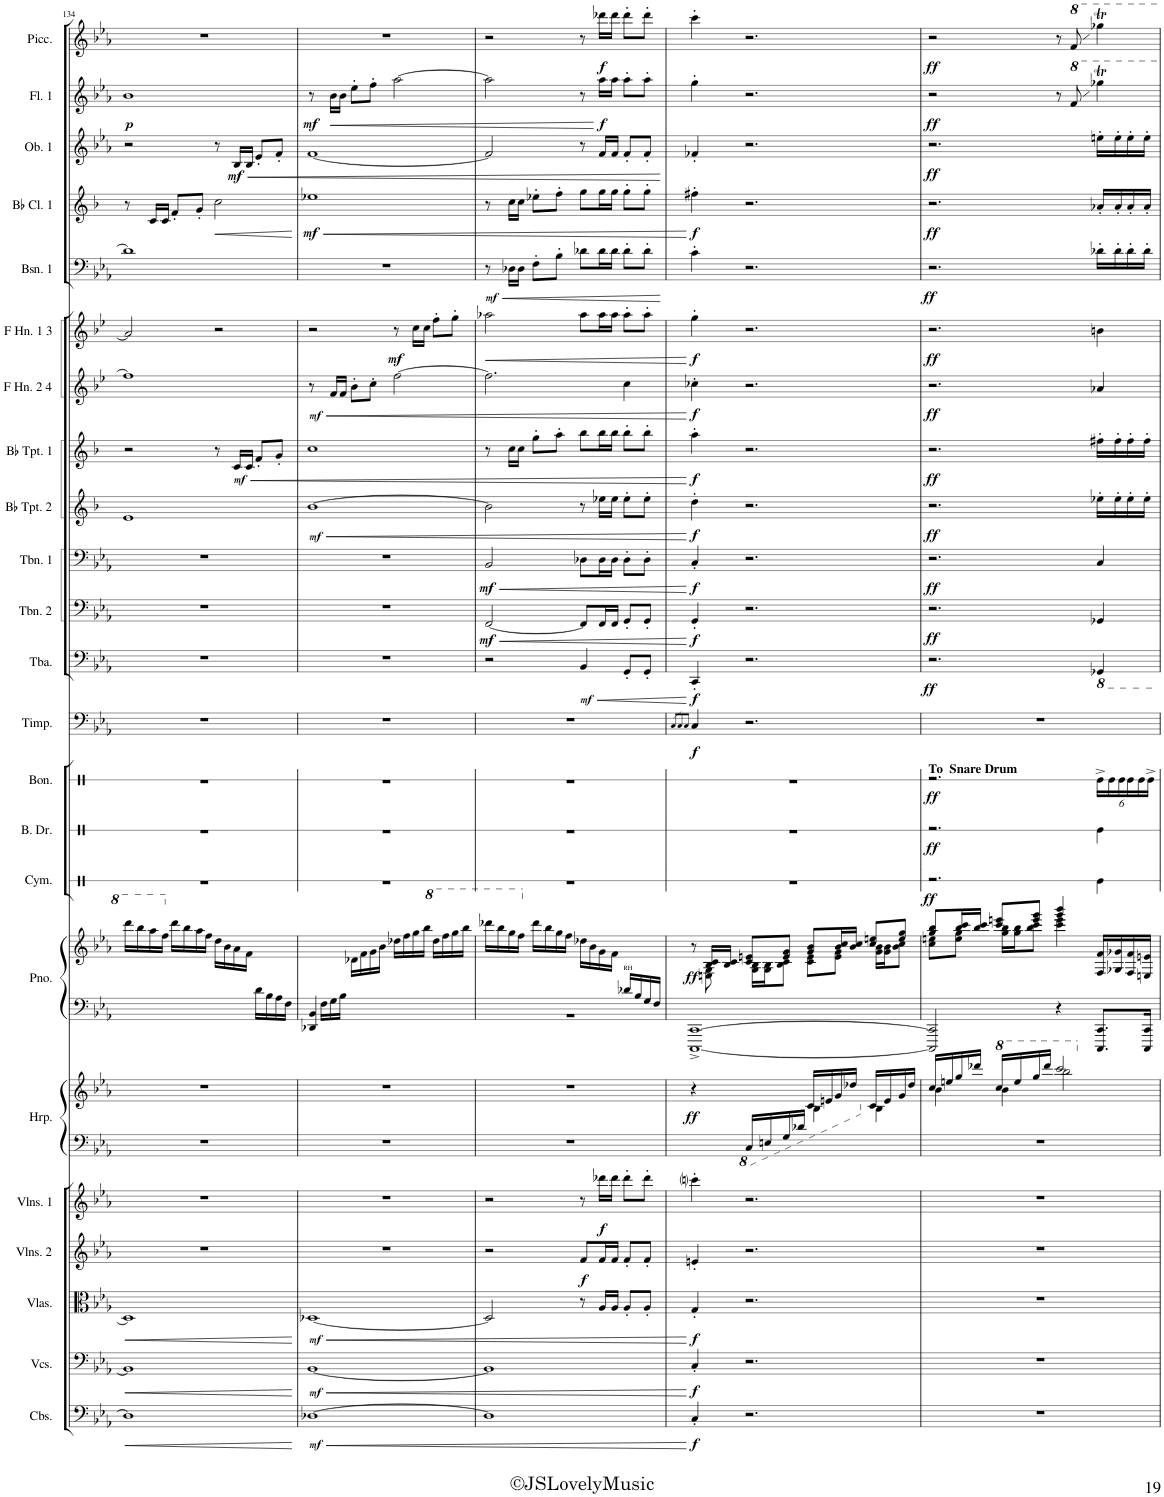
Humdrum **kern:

**kern	**dynam	**kern	**dynam	**kern	**dynam	**kern	**dynam	**kern	**dynam	**kern	**kern	**dynam	**kern	**kern	**dynam	**kern	**dynam	**kern	**dynam	**kern	**dynam	**kern	**dynam	**kern	**dynam	**kern	**dynam	**kern	**dynam	**kern	**dynam	**kern	**dynam	**kern	**dynam	**kern	**dynam	**kern	**dynam	**kern	**dynam	**kern	**dynam	**kern	**dynam	**kern	**dynam
*part23	*part23	*part22	*part22	*part21	*part21	*part20	*part20	*part19	*part19	*part18	*part18	*part18	*part17	*part17	*part17	*part16	*part16	*part15	*part15	*part14	*part14	*part13	*part13	*part12	*part12	*part11	*part11	*part10	*part10	*part9	*part9	*part8	*part8	*part7	*part7	*part6	*part6	*part5	*part5	*part4	*part4	*part3	*part3	*part2	*part2	*part1	*part1
*staff25	*staff25	*staff24	*staff24	*staff23	*staff23	*staff22	*staff22	*staff21	*staff21	*staff20	*staff19	*staff19/20	*staff18	*staff17	*staff17/18	*staff16	*staff16	*staff15	*staff15	*staff14	*staff14	*staff13	*staff13	*staff12	*staff12	*staff11	*staff11	*staff10	*staff10	*staff9	*staff9	*staff8	*staff8	*staff7	*staff7	*staff6	*staff6	*staff5	*staff5	*staff4	*staff4	*staff3	*staff3	*staff2	*staff2	*staff1	*staff1
*I"Contrabasses	*	*I"Violoncellos	*	*I"Violas	*	*I"Violins 2	*	*I"Violins 1	*	*I"Harp	*	*	*I"Piano	*	*	*I"Cymbal	*	*I"Bass Drum	*	*I"Snare Drum	*	*I"Timpani	*	*I"Tuba	*	*I"Trombone 2	*	*I"Trombone 1	*	*I"Bb Trumpet 2	*	*I"Bb Trumpet 1	*	*I"F Horn 2 &amp; 4	*	*I"F Horn 1 &amp; 3	*	*I"Bassoon 1	*	*I"Bb Clarinet 1	*	*I"Oboe 1	*	*I"Flute 1	*	*I"Piccolo	*
*I'Cbs.	*	*I'Vcs.	*	*I'Vlas.	*	*I'Vlns. 2	*	*I'Vlns. 1	*	*I'Hrp.	*	*	*I'Pno.	*	*	*I'Cym.	*	*I'B. Dr.	*	*I'Sn. Dr.	*	*I'Timp.	*	*I'Tba.	*	*I'Tbn. 2	*	*I'Tbn. 1	*	*I'Bb Tpt. 2	*	*I'Bb Tpt. 1	*	*I'F Hn. 2 4	*	*I'F Hn. 1 3	*	*I'Bsn. 1	*	*I'Bb Cl. 1	*	*I'Ob. 1	*	*I'Fl. 1	*	*I'Picc.	*
!!LO:PB:g=z
*clefF4	*	*clefF4	*	*clefC3	*	*clefG2	*	*clefG2	*	*clefF4	*clefG2	*	*clefF4	*clefG^2	*	*clefX	*	*clefX	*	*clefX	*	*clefF4	*	*clefF4	*	*clefF4	*	*clefF4	*	*clefG2	*	*clefG2	*	*clefG2	*	*clefG2	*	*clefF4	*	*clefG2	*	*clefG2	*	*clefG2	*	*clefG2	*
*Trd7c12	*	*	*	*	*	*	*	*	*	*	*	*	*	*	*	*	*	*	*	*	*	*	*	*	*	*	*	*	*	*Trd1c2	*	*Trd1c2	*	*Trd4c7	*	*Trd4c7	*	*	*	*Trd1c2	*	*	*	*	*	*Trd-7c-12	*
*k[b-e-a-]	*	*k[b-e-a-]	*	*k[b-e-a-]	*	*k[b-e-a-]	*	*k[b-e-a-]	*	*k[b-e-a-]	*k[b-e-a-]	*	*k[b-e-a-]	*k[b-e-a-]	*	*k[]	*	*k[]	*	*k[]	*	*k[b-e-a-]	*	*k[b-e-a-]	*	*k[b-e-a-]	*	*k[b-e-a-]	*	*k[b-]	*	*k[b-]	*	*k[b-e-]	*	*k[b-e-]	*	*k[b-e-a-]	*	*k[b-]	*	*k[b-e-a-]	*	*k[b-e-a-]	*	*k[b-e-a-]	*
*M4/4	*	*M4/4	*	*M4/4	*	*M4/4	*	*M4/4	*	*M4/4	*M4/4	*	*M4/4	*M4/4	*	*M4/4	*	*M4/4	*	*M4/4	*	*M4/4	*	*M4/4	*	*M4/4	*	*M4/4	*	*M4/4	*	*M4/4	*	*M4/4	*	*M4/4	*	*M4/4	*	*M4/4	*	*M4/4	*	*M4/4	*	*M4/4	*
=134	=134	=134	=134	=134	=134	=134	=134	=134	=134	=134	=134	=134	=134	=134	=134	=134	=134	=134	=134	=134	=134	=134	=134	=134	=134	=134	=134	=134	=134	=134	=134	=134	=134	=134	=134	=134	=134	=134	=134	=134	=134	=134	=134	=134	=134	=134	=134
!	!LO:HP:b	!	!LO:HP:b	!	!LO:HP:b	!	!	!	!	!	!	!	!	!	!	!	!	!	!	!	!	!	!	!	!	!	!	!	!	!	!	!	!	!	!	!	!	!	!	!	!	!	!	!	!LO:DY:b	!	!
*	*	*	*	*	*	*	*	*	*	*	*	*	*	*^	*	*	*	*	*	*	*	*	*	*	*	*	*	*	*	*	*	*	*	*	*	*	*	*	*	*	*	*	*	*	*	*	*
1D]	<	1BB-]	<	1D]	<	1r	.	1r	.	1r	1r	.	2.ryy	1ryy	16dddd\LL	.	1r	.	1r	.	1r	.	1r	.	1r	.	1r	.	1r	.	1e	.	2r	.	1ff]	.	2a/]	.	1d]	.	8r	.	2r	.	1b-	p	1r	.
.	.	.	.	.	.	.	.	.	.	.	.	.	.	.	16bbb-\	.	.	.	.	.	.	.	.	.	.	.	.	.	.	.	.	.	.	.	.	.	.	.	.	.	.	.	.	.	.	.	.	.
.	.	.	.	.	.	.	.	.	.	.	.	.	.	.	16aaa-\	.	.	.	.	.	.	.	.	.	.	.	.	.	.	.	.	.	.	.	.	.	.	.	.	.	16c/LL	.	.	.	.	.	.	.
.	.	.	.	.	.	.	.	.	.	.	.	.	.	.	16fff\JJ	.	.	.	.	.	.	.	.	.	.	.	.	.	.	.	.	.	.	.	.	.	.	.	.	.	16c/JJ	.	.	.	.	.	.	.
.	.	.	.	.	.	.	.	.	.	.	.	.	.	.	16ddd\LL	.	.	.	.	.	.	.	.	.	.	.	.	.	.	.	.	.	.	.	.	.	.	.	.	.	8f'/L	.	.	.	.	.	.	.
.	.	.	.	.	.	.	.	.	.	.	.	.	.	.	16bb-\	.	.	.	.	.	.	.	.	.	.	.	.	.	.	.	.	.	.	.	.	.	.	.	.	.	.	.	.	.	.	.	.	.
.	.	.	.	.	.	.	.	.	.	.	.	.	.	.	16aa-\	.	.	.	.	.	.	.	.	.	.	.	.	.	.	.	.	.	.	.	.	.	.	.	.	.	8g'/J	.	.	.	.	.	.	.
.	.	.	.	.	.	.	.	.	.	.	.	.	.	.	16ff\JJ	.	.	.	.	.	.	.	.	.	.	.	.	.	.	.	.	.	.	.	.	.	.	.	.	.	.	.	.	.	.	.	.	.
!	!	!	!	!	!	!	!	!	!	!	!	!	!	!	!	!	!	!	!	!	!	!	!	!	!	!	!	!	!	!	!	!	!	!	!	!	!	!	!	!	!	!LO:HP:b	!	!	!	!	!	!
.	.	.	.	.	.	.	.	.	.	.	.	.	.	.	16dd\LL	.	.	.	.	.	.	.	.	.	.	.	.	.	.	.	.	.	8r	.	.	.	2r	.	.	.	2cc\	<	8r	.	.	.	.	.
.	.	.	.	.	.	.	.	.	.	.	.	.	.	.	16b-\	.	.	.	.	.	.	.	.	.	.	.	.	.	.	.	.	.	.	.	.	.	.	.	.	.	.	.	.	.	.	.	.	.
!	!	!	!	!	!	!	!	!	!	!	!	!	!	!	!	!	!	!	!	!	!	!	!	!	!	!	!	!	!	!	!	!	!	!LO:HP:b	!	!	!	!	!	!	!	!	!	!LO:HP:b	!	!	!	!
!	!	!	!	!	!	!	!	!	!	!	!	!	!	!	!	!	!	!	!	!	!	!	!	!	!	!	!	!	!	!	!	!	!	!LO:DY:n=1:b	!	!	!	!	!	!	!	!	!	!LO:DY:n=1:b	!	!	!	!
.	.	.	.	.	.	.	.	.	.	.	.	.	.	.	16a-\	.	.	.	.	.	.	.	.	.	.	.	.	.	.	.	.	.	16c/LL	< mf	.	.	.	.	.	.	.	.	16B-/LL	< mf	.	.	.	.
.	.	.	.	.	.	.	.	.	.	.	.	.	.	.	16f\JJ	.	.	.	.	.	.	.	.	.	.	.	.	.	.	.	.	.	16c/JJ	.	.	.	.	.	.	.	.	.	16B-/JJ	.	.	.	.	.
.	.	.	.	.	.	.	.	.	.	.	.	.	16d\LL	.	4ryy	.	.	.	.	.	.	.	.	.	.	.	.	.	.	.	.	.	8f'/L	.	.	.	.	.	.	.	.	.	8e-'/L	.	.	.	.	.
.	.	.	.	.	.	.	.	.	.	.	.	.	16B-\	.	.	.	.	.	.	.	.	.	.	.	.	.	.	.	.	.	.	.	.	.	.	.	.	.	.	.	.	.	.	.	.	.	.	.
.	.	.	.	.	.	.	.	.	.	.	.	.	16A-\	.	.	.	.	.	.	.	.	.	.	.	.	.	.	.	.	.	.	.	8g'/J	.	.	.	.	.	.	.	.	.	8f'/J	.	.	.	.	.
.	.	.	.	.	.	.	.	.	.	.	.	.	16F\JJ	.	.	.	.	.	.	.	.	.	.	.	.	.	.	.	.	.	.	.	.	.	.	.	.	.	.	.	.	.	.	.	.	.	.	.
*	*	*	*	*	*	*	*	*	*	*	*	*	*	*v	*v	*	*	*	*	*	*	*	*	*	*	*	*	*	*	*	*	*	*	*	*	*	*	*	*	*	*	*	*	*	*	*	*	*
.	[	.	[	.	[	.	.	.	.	.	.	.	.	.	.	.	.	.	.	.	.	.	.	.	.	.	.	.	.	.	.	.	.	.	.	.	.	.	.	.	[	.	.	.	.	.	.
=135	=135	=135	=135	=135	=135	=135	=135	=135	=135	=135	=135	=135	=135	=135	=135	=135	=135	=135	=135	=135	=135	=135	=135	=135	=135	=135	=135	=135	=135	=135	=135	=135	=135	=135	=135	=135	=135	=135	=135	=135	=135	=135	=135	=135	=135	=135	=135
!	!LO:HP:b	!	!LO:HP:b	!	!LO:HP:b	!	!	!	!	!	!	!	!	!	!	!	!	!	!	!	!	!	!	!	!	!	!	!	!	!	!LO:HP:b	!	!	!	!LO:HP:b	!	!	!	!	!	!LO:HP:b	!	!	!	!	!	!
*	*	*	*	*	*	*	*	*	*	*	*	*	*^	*^	*	*	*	*	*	*	*	*	*	*	*	*	*	*	*	*	*	*	*	*	*	*	*	*	*	*	*	*	*	*	*	*	*
!	!LO:DY:n=1:b	!	!LO:DY:n=1:b	!	!LO:DY:n=1:b	!	!	!	!	!	!	!	!	!	!	!	!	!	!	!	!	!	!	!	!	!	!	!	!	!	!	!	!LO:DY:n=1:b	!	!	!	!LO:DY:n=1:b	!	!	!	!	!	!LO:DY:n=1:b	!	!	!	!LO:DY:b	!	!
[1D-X	< mf	[1BB-	< mf	[1D-X	< mf	1r	.	1r	.	1r	1r	.	4DD-X/ 4BB-/	16ryy	1ryy	4ryy	.	1r	.	1r	.	1r	.	1r	.	1r	.	1r	.	1r	.	[1b-	< mf	1cc	.	8r	< mf	2r	.	1r	.	1ee-X	< mf	[1f	.	8r	mf	1r	.
.	.	.	.	.	.	.	.	.	.	.	.	.	.	16F\LL	.	.	.	.	.	.	.	.	.	.	.	.	.	.	.	.	.	.	.	.	.	.	.	.	.	.	.	.	.	.	.	.	.	.	.
!	!	!	!	!	!	!	!	!	!	!	!	!	!	!	!	!	!	!	!	!	!	!	!	!	!	!	!	!	!	!	!	!	!	!	!	!	!	!	!	!	!	!	!	!	!	!	!LO:HP:b	!	!
.	.	.	.	.	.	.	.	.	.	.	.	.	.	16G\	.	.	.	.	.	.	.	.	.	.	.	.	.	.	.	.	.	.	.	.	.	16f/LL	.	.	.	.	.	.	.	.	.	16b-\LL	<	.	.
.	.	.	.	.	.	.	.	.	.	.	.	.	.	16B-\JJ	.	.	.	.	.	.	.	.	.	.	.	.	.	.	.	.	.	.	.	.	.	16f/JJ	.	.	.	.	.	.	.	.	.	16b-\JJ	.	.	.
.	.	.	.	.	.	.	.	.	.	.	.	.	2.ryy	2.ryy	.	16d-X\LL	.	.	.	.	.	.	.	.	.	.	.	.	.	.	.	.	.	.	.	8b-'\L	.	.	.	.	.	.	.	.	.	8ee-'\L	.	.	.
.	.	.	.	.	.	.	.	.	.	.	.	.	.	.	.	16f\	.	.	.	.	.	.	.	.	.	.	.	.	.	.	.	.	.	.	.	.	.	.	.	.	.	.	.	.	.	.	.	.	.
.	.	.	.	.	.	.	.	.	.	.	.	.	.	.	.	16g\	.	.	.	.	.	.	.	.	.	.	.	.	.	.	.	.	.	.	.	8cc'\J	.	.	.	.	.	.	.	.	.	8ff'\J	.	.	.
.	.	.	.	.	.	.	.	.	.	.	.	.	.	.	.	16b-\JJ	.	.	.	.	.	.	.	.	.	.	.	.	.	.	.	.	.	.	.	.	.	.	.	.	.	.	.	.	.	.	.	.	.
!	!	!	!	!	!	!	!	!	!	!	!	!	!	!	!	!	!	!	!	!	!	!	!	!	!	!	!	!	!	!	!	!	!	!	!	!	!	!	!LO:DY:b	!	!	!	!	!	!	!	!	!	!
.	.	.	.	.	.	.	.	.	.	.	.	.	.	.	.	16dd-X\LL	.	.	.	.	.	.	.	.	.	.	.	.	.	.	.	.	.	.	.	[2ff\	.	8r	mf	.	.	.	.	.	.	[2aa-\	.	.	.
.	.	.	.	.	.	.	.	.	.	.	.	.	.	.	.	16ff\	.	.	.	.	.	.	.	.	.	.	.	.	.	.	.	.	.	.	.	.	.	.	.	.	.	.	.	.	.	.	.	.	.
.	.	.	.	.	.	.	.	.	.	.	.	.	.	.	.	16gg\	.	.	.	.	.	.	.	.	.	.	.	.	.	.	.	.	.	.	.	.	.	16cc\LL	.	.	.	.	.	.	.	.	.	.	.
.	.	.	.	.	.	.	.	.	.	.	.	.	.	.	.	16bb-\JJ	.	.	.	.	.	.	.	.	.	.	.	.	.	.	.	.	.	.	.	.	.	16cc\JJ	.	.	.	.	.	.	.	.	.	.	.
*	*	*	*	*	*	*	*	*	*	*	*	*	*	*	*8va	*	*	*	*	*	*	*	*	*	*	*	*	*	*	*	*	*	*	*	*	*	*	*	*	*	*	*	*	*	*	*	*	*	*
.	.	.	.	.	.	.	.	.	.	.	.	.	.	.	.	16ddd-\LL	.	.	.	.	.	.	.	.	.	.	.	.	.	.	.	.	.	.	.	.	.	8ff'\L	.	.	.	.	.	.	.	.	.	.	.
.	.	.	.	.	.	.	.	.	.	.	.	.	.	.	.	16fff\	.	.	.	.	.	.	.	.	.	.	.	.	.	.	.	.	.	.	.	.	.	.	.	.	.	.	.	.	.	.	.	.	.
.	.	.	.	.	.	.	.	.	.	.	.	.	.	.	.	16ggg\	.	.	.	.	.	.	.	.	.	.	.	.	.	.	.	.	.	.	.	.	.	8gg'\J	.	.	.	.	.	.	.	.	.	.	.
.	.	.	.	.	.	.	.	.	.	.	.	.	.	.	.	16bbb-\JJ	.	.	.	.	.	.	.	.	.	.	.	.	.	.	.	.	.	.	.	.	.	.	.	.	.	.	.	.	.	.	.	.	.
=136	=136	=136	=136	=136	=136	=136	=136	=136	=136	=136	=136	=136	=136	=136	=136	=136	=136	=136	=136	=136	=136	=136	=136	=136	=136	=136	=136	=136	=136	=136	=136	=136	=136	=136	=136	=136	=136	=136	=136	=136	=136	=136	=136	=136	=136	=136	=136	=136	=136
!	!	!	!	!	!	!	!	!	!	!	!	!	!	!	!	!	!	!	!	!	!	!	!	!	!	!	!	!	!LO:HP:b	!	!LO:HP:b	!	!	!	!	!	!	!	!LO:HP:b	!	!LO:HP:b	!	!	!	!	!	!	!	!
!	!	!	!	!	!	!	!	!	!	!	!	!	!	!	!	!	!	!	!	!	!	!	!	!	!	!	!	!	!LO:DY:n=1:b	!	!LO:DY:n=1:b	!	!	!	!	!	!	!	!	!	!LO:DY:n=1:b	!	!	!	!	!	!	!	!
1D-]	.	1BB-]	.	2D-/]	.	2r	.	2r	.	1r	1r	.	2.ryy	1r	1ryy	16dddd-X\LL	.	1r	.	1r	.	1r	.	1r	.	2r	.	[2FF/	< mf	2BB-/	< mf	2b-\]	.	8r	.	2.ff\]	.	2aa-X\	<	8r	< mf	8r	.	2f/]	.	2aa-\]	.	2r	.
.	.	.	.	.	.	.	.	.	.	.	.	.	.	.	.	16bbb-\	.	.	.	.	.	.	.	.	.	.	.	.	.	.	.	.	.	.	.	.	.	.	.	.	.	.	.	.	.	.	.	.	.
.	.	.	.	.	.	.	.	.	.	.	.	.	.	.	.	16ggg\	.	.	.	.	.	.	.	.	.	.	.	.	.	.	.	.	.	16cc\LL	.	.	.	.	.	16D-X\LL	.	16cc\LL	.	.	.	.	.	.	.
.	.	.	.	.	.	.	.	.	.	.	.	.	.	.	.	16fff\JJ	.	.	.	.	.	.	.	.	.	.	.	.	.	.	.	.	.	16cc\JJ	.	.	.	.	.	16D-\JJ	.	16cc\JJ	.	.	.	.	.	.	.
*	*	*	*	*	*	*	*	*	*	*	*	*	*	*	*X8va	*	*	*	*	*	*	*	*	*	*	*	*	*	*	*	*	*	*	*	*	*	*	*	*	*	*	*	*	*	*	*	*	*	*
.	.	.	.	.	.	.	.	.	.	.	.	.	.	.	.	16ddd-\LL	.	.	.	.	.	.	.	.	.	.	.	.	.	.	.	.	.	8gg'\L	.	.	.	.	.	8F'\L	.	8ee-X'\L	.	.	.	.	.	.	.
.	.	.	.	.	.	.	.	.	.	.	.	.	.	.	.	16bb-\	.	.	.	.	.	.	.	.	.	.	.	.	.	.	.	.	.	.	.	.	.	.	.	.	.	.	.	.	.	.	.	.	.
.	.	.	.	.	.	.	.	.	.	.	.	.	.	.	.	16gg\	.	.	.	.	.	.	.	.	.	.	.	.	.	.	.	.	.	8aa'\J	.	.	.	.	.	8B-'\J	.	8ff'\J	.	.	.	.	.	.	.
.	.	.	.	.	.	.	.	.	.	.	.	.	.	.	.	16ff\JJ	.	.	.	.	.	.	.	.	.	.	.	.	.	.	.	.	.	.	.	.	.	.	.	.	.	.	.	.	.	.	.	.	.
!	!	!	!	!	!	!	!LO:DY:b	!	!	!	!	!	!	!	!	!	!	!	!	!	!	!	!	!	!	!	!LO:HP:b	!	!	!	!	!	!	!	!	!	!	!	!	!	!	!	!	!	!	!	!	!	!
!	!	!	!	!	!	!	!	!	!	!	!	!	!	!	!	!	!	!	!	!	!	!	!	!	!	!	!LO:DY:n=1:b	!	!	!	!	!	!	!	!	!	!	!	!	!	!	!	!	!	!	!	!	!	!
.	.	.	.	8r	.	8f/L	f	8r	.	.	.	.	.	.	.	16dd-X\LL	.	.	.	.	.	.	.	.	.	4BB-/	< mf	8FF/L]	.	8D-X\L	.	8r	.	8bb-\L	.	.	.	8aa-\L	.	8d-X\L	.	8gg\L	.	8r	.	8r	.	8r	.
.	.	.	.	.	.	.	.	.	.	.	.	.	.	.	.	16b-\	.	.	.	.	.	.	.	.	.	.	.	.	.	.	.	.	.	.	.	.	.	.	.	.	.	.	.	.	.	.	.	.	.
!	!	!	!	!	!	!	!	!	!LO:DY:b	!	!	!	!	!	!	!	!	!	!	!	!	!	!	!	!	!	!	!	!	!	!	!	!	!	!	!	!	!	!	!	!	!	!	!	!	!	!LO:DY:n=1:b	!	!LO:DY:b
.	.	.	.	16A-/LL	.	16f/L	.	16ddd-X\LL	f	.	.	.	.	.	.	16g\	.	.	.	.	.	.	.	.	.	.	.	16FF/L	.	16D-\L	.	16ee-X\LL	.	16bb-\L	.	.	.	16aa-\L	.	16d-\L	.	16gg\L	.	16f/LL	.	16aa-\LL	[ f	16ddd-X\LL	f
.	.	.	.	16A-/JJ	.	16f/JJ	.	16ddd-\JJ	.	.	.	.	.	.	.	16f\JJ	.	.	.	.	.	.	.	.	.	.	.	16FF/JJ	.	16D-\JJ	.	16ee-\JJ	.	16bb-\JJ	.	.	.	16aa-\JJ	.	16d-\JJ	.	16gg\JJ	.	16f/JJ	.	16aa-\JJ	.	16ddd-\JJ	.
!	!	!	!	!	!	!	!	!	!	!	!	!	!LO:TX:a:t=RH	!	!	!	!	!	!	!	!	!	!	!	!	!	!	!	!	!	!	!	!	!	!	!	!	!	!	!	!	!	!	!	!	!	!	!	!
.	.	.	.	8A-'/L	.	8f'/L	.	8ddd-'\L	.	.	.	.	16d-X/LL	.	.	4ryy	.	.	.	.	.	.	.	.	.	8GG'/L	.	8GG'/L	.	8D-'\L	.	8ee-'\L	.	8bb-'\L	.	4cc\	.	8aa-'\L	.	8d-'\L	.	8gg'\L	.	8f'/L	.	8aa-'\L	.	8ddd-'\L	.
.	.	.	.	.	.	.	.	.	.	.	.	.	16B-/	.	.	.	.	.	.	.	.	.	.	.	.	.	.	.	.	.	.	.	.	.	.	.	.	.	.	.	.	.	.	.	.	.	.	.	.
.	.	.	.	8A-'/J	.	8f'/J	.	8ddd-'\J	.	.	.	.	16G/	.	.	.	.	.	.	.	.	.	.	.	.	8GG'/J	.	8GG'/J	.	8D-'\J	.	8ee-'\J	.	8bb-'\J	.	.	.	8aa-'\J	.	8d-'\J	.	8gg'\J	.	8f'/J	.	8aa-'\J	.	8ddd-'\J	.
.	.	.	.	.	.	.	.	.	.	.	.	.	16F/JJ	.	.	.	.	.	.	.	.	.	.	.	.	.	.	.	.	.	.	.	.	.	.	.	.	.	.	.	.	.	.	.	.	.	.	.	.
*	*	*	*	*	*	*	*	*	*	*	*	*	*v	*v	*	*	*	*	*	*	*	*	*	*	*	*	*	*	*	*	*	*	*	*	*	*	*	*	*	*	*	*	*	*	*	*	*	*	*
*	*	*	*	*	*	*	*	*	*	*	*	*	*	*v	*v	*	*	*	*	*	*	*	*	*	*	*	*	*	*	*	*	*	*	*	*	*	*	*	*	*	*	*	*	*	*	*	*	*
.	[	.	[	.	[	.	.	.	.	.	.	.	.	.	.	.	.	.	.	.	.	.	.	.	[	.	[	.	[	.	[	.	[	.	[	.	[	.	[	.	[	.	[	.	.	.	.
=137	=137	=137	=137	=137	=137	=137	=137	=137	=137	=137	=137	=137	=137	=137	=137	=137	=137	=137	=137	=137	=137	=137	=137	=137	=137	=137	=137	=137	=137	=137	=137	=137	=137	=137	=137	=137	=137	=137	=137	=137	=137	=137	=137	=137	=137	=137	=137
.	.	.	.	.	.	.	.	.	.	.	.	.	.	.	.	.	.	.	.	.	.	8qC/L	.	.	.	.	.	.	.	.	.	.	.	.	.	.	.	.	.	.	.	.	.	.	.	.	.
.	.	.	.	.	.	.	.	.	.	.	.	.	.	.	.	.	.	.	.	.	.	8qC/	.	.	.	.	.	.	.	.	.	.	.	.	.	.	.	.	.	.	.	.	.	.	.	.	.
.	.	.	.	.	.	.	.	.	.	.	.	.	.	.	.	.	.	.	.	.	.	8qC/J	.	.	.	.	.	.	.	.	.	.	.	.	.	.	.	.	.	.	.	.	.	.	.	.	.
*	*	*	*	*	*	*	*	*	*	*^	*^	*	*	*^	*	*	*	*	*	*	*	*	*	*	*	*	*	*	*	*	*	*	*	*	*	*	*	*	*	*	*	*	*	*	*	*	*
!	!LO:DY:b	!	!LO:DY:b	!	!LO:DY:b	!	!	!	!	!	!	!	!	!LO:DY:b	!	!	!	!LO:DY:b	!	!	!	!	!	!	!	!LO:DY:b	!	!LO:DY:b	!	!LO:DY:b	!	!LO:DY:b	!	!LO:DY:b	!	!LO:DY:b	!	!LO:DY:b	!	!LO:DY:b	!	!	!	!LO:DY:b	!	!	!	!	!	!
4C'/	f	4C'/	f	4G'/	f	4en'/	.	4cccni'\	.	4ryy	1ryy	4r	2ryy	ff	[1CCC^ [1CC^	8r	8ryy	ff	1r	.	1r	.	1r	.	4C/	f	4CC'/	f	4GG'/	f	4C'/	f	4dd'\	f	4aa'\	f	4cc-X'\	f	4gg'\	f	4c'\	.	4ff#X'\	f	4f-X'/	.	4gg'\	.	4ccc'\	.
.	.	.	.	.	.	.	.	.	.	.	.	.	.	.	.	16B-/ 16c/LL	8En\ 8G\	.	.	.	.	.	.	.	.	.	.	.	.	.	.	.	.	.	.	.	.	.	.	.	.	.	.	.	.	.	.	.	.	.
.	.	.	.	.	.	.	.	.	.	.	.	.	.	.	.	16B-/ 16c/JJ	.	.	.	.	.	.	.	.	.	.	.	.	.	.	.	.	.	.	.	.	.	.	.	.	.	.	.	.	.	.	.	.	.	.
*	*	*	*	*	*	*	*	*	*	*8ba	*	*	*	*	*	*	*	*	*	*	*	*	*	*	*	*	*	*	*	*	*	*	*	*	*	*	*	*	*	*	*	*	*	*	*	*	*	*	*	*
2.r	.	2.r	.	2.r	.	2.r	.	2.r	.	16CC/LL	.	4ryy	.	.	.	8c/ 8en/L	16G\ 16B-\LL	.	.	.	.	.	.	.	2.r	.	2.r	.	2.r	.	2.r	.	2.r	.	2.r	.	2.r	.	2.r	.	2.r	.	2.r	.	2.r	.	2.r	.	2.r	.
.	.	.	.	.	.	.	.	.	.	16EEn/	.	.	.	.	.	.	16G\ 16B-\J	.	.	.	.	.	.	.	.	.	.	.	.	.	.	.	.	.	.	.	.	.	.	.	.	.	.	.	.	.	.	.	.	.
.	.	.	.	.	.	.	.	.	.	16GG/	.	.	.	.	.	8e/ 8g/J	8B-\ 8c\J	.	.	.	.	.	.	.	.	.	.	.	.	.	.	.	.	.	.	.	.	.	.	.	.	.	.	.	.	.	.	.	.	.
.	.	.	.	.	.	.	.	.	.	16D-X/JJ	.	.	.	.	.	.	.	.	.	.	.	.	.	.	.	.	.	.	.	.	.	.	.	.	.	.	.	.	.	.	.	.	.	.	.	.	.	.	.	.
.	.	.	.	.	.	.	.	.	.	2ryy	.	16C/LL	4BB-\	.	.	8g/ 8b-/L	8c\ 8e\L	.	.	.	.	.	.	.	.	.	.	.	.	.	.	.	.	.	.	.	.	.	.	.	.	.	.	.	.	.	.	.	.	.
.	.	.	.	.	.	.	.	.	.	.	.	16En/	.	.	.	.	.	.	.	.	.	.	.	.	.	.	.	.	.	.	.	.	.	.	.	.	.	.	.	.	.	.	.	.	.	.	.	.	.	.
.	.	.	.	.	.	.	.	.	.	.	.	16G/	.	.	.	16b-/ 16cc/L	8e\ 8g\J	.	.	.	.	.	.	.	.	.	.	.	.	.	.	.	.	.	.	.	.	.	.	.	.	.	.	.	.	.	.	.	.	.
.	.	.	.	.	.	.	.	.	.	.	.	16d-X/JJ	.	.	.	16b-/ 16cc/JJ	.	.	.	.	.	.	.	.	.	.	.	.	.	.	.	.	.	.	.	.	.	.	.	.	.	.	.	.	.	.	.	.	.	.
*	*	*	*	*	*	*	*	*	*	*	*	*X8ba	*	*	*	*	*	*	*	*	*	*	*	*	*	*	*	*	*	*	*	*	*	*	*	*	*	*	*	*	*	*	*	*	*	*	*	*	*	*
.	.	.	.	.	.	.	.	.	.	.	.	16c/LL	4B-\	.	.	8cc/ 8een/L	16g\ 16b-\LL	.	.	.	.	.	.	.	.	.	.	.	.	.	.	.	.	.	.	.	.	.	.	.	.	.	.	.	.	.	.	.	.	.
.	.	.	.	.	.	.	.	.	.	.	.	16e/	.	.	.	.	16g\ 16b-\J	.	.	.	.	.	.	.	.	.	.	.	.	.	.	.	.	.	.	.	.	.	.	.	.	.	.	.	.	.	.	.	.	.
.	.	.	.	.	.	.	.	.	.	.	.	16g/	.	.	.	8ee/ 8gg/J	8b-\ 8cc\J	.	.	.	.	.	.	.	.	.	.	.	.	.	.	.	.	.	.	.	.	.	.	.	.	.	.	.	.	.	.	.	.	.
.	.	.	.	.	.	.	.	.	.	.	.	16dd-/JJ	.	.	.	.	.	.	.	.	.	.	.	.	.	.	.	.	.	.	.	.	.	.	.	.	.	.	.	.	.	.	.	.	.	.	.	.	.	.
*	*	*	*	*	*	*	*	*	*	*v	*v	*	*	*	*	*	*	*	*	*	*	*	*	*	*	*	*	*	*	*	*	*	*	*	*	*	*	*	*	*	*	*	*	*	*	*	*	*	*	*
=138	=138	=138	=138	=138	=138	=138	=138	=138	=138	=138	=138	=138	=138	=138	=138	=138	=138	=138	=138	=138	=138	=138	=138	=138	=138	=138	=138	=138	=138	=138	=138	=138	=138	=138	=138	=138	=138	=138	=138	=138	=138	=138	=138	=138	=138	=138	=138	=138	=138
!	!	!	!	!	!	!	!	!	!	!	!	!	!	!	!	!	!	!	!	!	!	!LO:TX:a:B:t=To  Snare Drum	!	!	!	!	!	!	!	!	!	!	!	!	!	!	!	!	!	!	!	!	!	!	!	!	!	!	!
!	!	!	!	!	!	!	!	!	!	!	!	!	!	!	!	!	!	!	!LO:DY:b	!	!LO:DY:b	!	!LO:DY:b	!	!	!	!LO:DY:b	!	!LO:DY:b	!	!LO:DY:b	!	!LO:DY:b	!	!LO:DY:b	!	!LO:DY:b	!	!LO:DY:b	!	!LO:DY:b	!	!LO:DY:b	!	!LO:DY:b	!	!LO:DY:b	!	!LO:DY:b
1r	.	1r	.	1r	.	1r	.	1r	.	1r	16cc/LL	4b-\	.	2CCC/] 2CC/]	8gg/ 8bb-/L	8cc\ 8een\L	.	2.r	ff	2.r	ff	2.r	ff	1r	.	2.r	ff	2.r	ff	2.r	ff	2.r	ff	2.r	ff	2.r	ff	2.r	ff	2.r	ff	2.r	ff	2.r	ff	2r	ff	2r	ff
.	.	.	.	.	.	.	.	.	.	.	16een/	.	.	.	.	.	.	.	.	.	.	.	.	.	.	.	.	.	.	.	.	.	.	.	.	.	.	.	.	.	.	.	.	.	.	.	.	.	.
.	.	.	.	.	.	.	.	.	.	.	16gg/	.	.	.	16bb-/ 16ccc/L	8ee\ 8gg\J	.	.	.	.	.	.	.	.	.	.	.	.	.	.	.	.	.	.	.	.	.	.	.	.	.	.	.	.	.	.	.	.	.
.	.	.	.	.	.	.	.	.	.	.	16ddd-X/JJ	.	.	.	16bb-/ 16ccc/JJ	.	.	.	.	.	.	.	.	.	.	.	.	.	.	.	.	.	.	.	.	.	.	.	.	.	.	.	.	.	.	.	.	.	.
*	*	*	*	*	*	*	*	*	*	*	*8va	*	*	*	*	*	*	*	*	*	*	*	*	*	*	*	*	*	*	*	*	*	*	*	*	*	*	*	*	*	*	*	*	*	*	*	*	*	*
.	.	.	.	.	.	.	.	.	.	.	16ccc/LL	4bb-\	.	.	8ccc/ 8eeen/L	16gg\ 16bb-\LL	.	.	.	.	.	.	.	.	.	.	.	.	.	.	.	.	.	.	.	.	.	.	.	.	.	.	.	.	.	.	.	.	.
.	.	.	.	.	.	.	.	.	.	.	16eee/	.	.	.	.	16gg\ 16bb-\J	.	.	.	.	.	.	.	.	.	.	.	.	.	.	.	.	.	.	.	.	.	.	.	.	.	.	.	.	.	.	.	.	.
.	.	.	.	.	.	.	.	.	.	.	16ggg/	.	.	.	8eee/ 8ggg/J	8bb-\ 8ccc\J	.	.	.	.	.	.	.	.	.	.	.	.	.	.	.	.	.	.	.	.	.	.	.	.	.	.	.	.	.	.	.	.	.
.	.	.	.	.	.	.	.	.	.	.	16dddd-/JJ	.	.	.	.	.	.	.	.	.	.	.	.	.	.	.	.	.	.	.	.	.	.	.	.	.	.	.	.	.	.	.	.	.	.	.	.	.	.
.	.	.	.	.	.	.	.	.	.	.	2cccc/	2bbb-\	.	4r	4ggg/ 4bbb-/	4ccc\ 4eee\	.	.	.	.	.	.	.	.	.	.	.	.	.	.	.	.	.	.	.	.	.	.	.	.	.	.	.	.	.	8r	.	8r	.
.	.	.	.	.	.	.	.	.	.	.	.	.	.	.	.	.	.	.	.	.	.	.	.	.	.	.	.	.	.	.	.	.	.	.	.	.	.	.	.	.	.	.	.	.	.	8ff/	.	8ff/	.
*	*	*	*	*	*	*	*	*	*	*	*	*	*	*	*	*	*	*	*	*	*	*Xbrackettup	*	*	*	*	*	*	*	*	*	*	*	*	*	*	*	*	*	*	*	*	*	*	*	*	*	*	*
.	.	.	.	.	.	.	.	.	.	.	.	.	.	8.CCC/ 8.CC/L	16F/ 16f/LL	4ryy	.	4Re\	.	4Re\	.	24Re^\LL	.	.	.	4GGG-X/	.	4GG-X/	.	4C/	.	16ee-X'\LL	.	16ff#X'\LL	.	4a-X/	.	4bn\	.	16d-X'\LL	.	16a-X'/LL	.	16een'\LL	.	4ggg-XT\	.	4ggg-XT\	.
.	.	.	.	.	.	.	.	.	.	.	.	.	.	.	.	.	.	.	.	.	.	24Re\	.	.	.	.	.	.	.	.	.	.	.	.	.	.	.	.	.	.	.	.	.	.	.	.	.	.	.
.	.	.	.	.	.	.	.	.	.	.	.	.	.	.	16G-X/ 16g-X/	.	.	.	.	.	.	.	.	.	.	.	.	.	.	.	.	16ee-'\	.	16ff#'\	.	.	.	.	.	16d-'\	.	16a-'/	.	16ee'\	.	.	.	.	.
.	.	.	.	.	.	.	.	.	.	.	.	.	.	.	.	.	.	.	.	.	.	24Re\	.	.	.	.	.	.	.	.	.	.	.	.	.	.	.	.	.	.	.	.	.	.	.	.	.	.	.
.	.	.	.	.	.	.	.	.	.	.	.	.	.	.	16F/ 16f/	.	.	.	.	.	.	24Re\	.	.	.	.	.	.	.	.	.	16ee-'\	.	16ff#'\	.	.	.	.	.	16d-'\	.	16a-'/	.	16ee'\	.	.	.	.	.
.	.	.	.	.	.	.	.	.	.	.	.	.	.	.	.	.	.	.	.	.	.	24Re\	.	.	.	.	.	.	.	.	.	.	.	.	.	.	.	.	.	.	.	.	.	.	.	.	.	.	.
.	.	.	.	.	.	.	.	.	.	.	.	.	.	16CCC/ 16CC/Jk	16En/ 16en/JJ	.	.	.	.	.	.	.	.	.	.	.	.	.	.	.	.	16ee-'\JJ	.	16ff#'\JJ	.	.	.	.	.	16d-'\JJ	.	16a-'/JJ	.	16ee'\JJ	.	.	.	.	.
.	.	.	.	.	.	.	.	.	.	.	.	.	.	.	.	.	.	.	.	.	.	24Re^\JJ	.	.	.	.	.	.	.	.	.	.	.	.	.	.	.	.	.	.	.	.	.	.	.	.	.	.	.
*	*	*	*	*	*	*	*	*	*	*	*v	*v	*	*	*v	*v	*	*	*	*	*	*	*	*	*	*	*	*	*	*	*	*	*	*	*	*	*	*	*	*	*	*	*	*	*	*	*	*	*
*	*	*	*	*	*	*	*	*	*	*	*X8va	*	*	*	*	*	*	*	*	*	*	*	*	*	*	*	*	*	*	*	*	*	*	*	*	*	*	*	*	*	*	*	*	*	*	*	*
=	=	=	=	=	=	=	=	=	=	=	=	=	=	=	=	=	=	=	=	=	=	=	=	=	=	=	=	=	=	=	=	=	=	=	=	=	=	=	=	=	=	=	=	=	=	=	=
*-	*-	*-	*-	*-	*-	*-	*-	*-	*-	*-	*-	*-	*-	*-	*-	*-	*-	*-	*-	*-	*-	*-	*-	*-	*-	*-	*-	*-	*-	*-	*-	*-	*-	*-	*-	*-	*-	*-	*-	*-	*-	*-	*-	*-	*-	*-	*-
